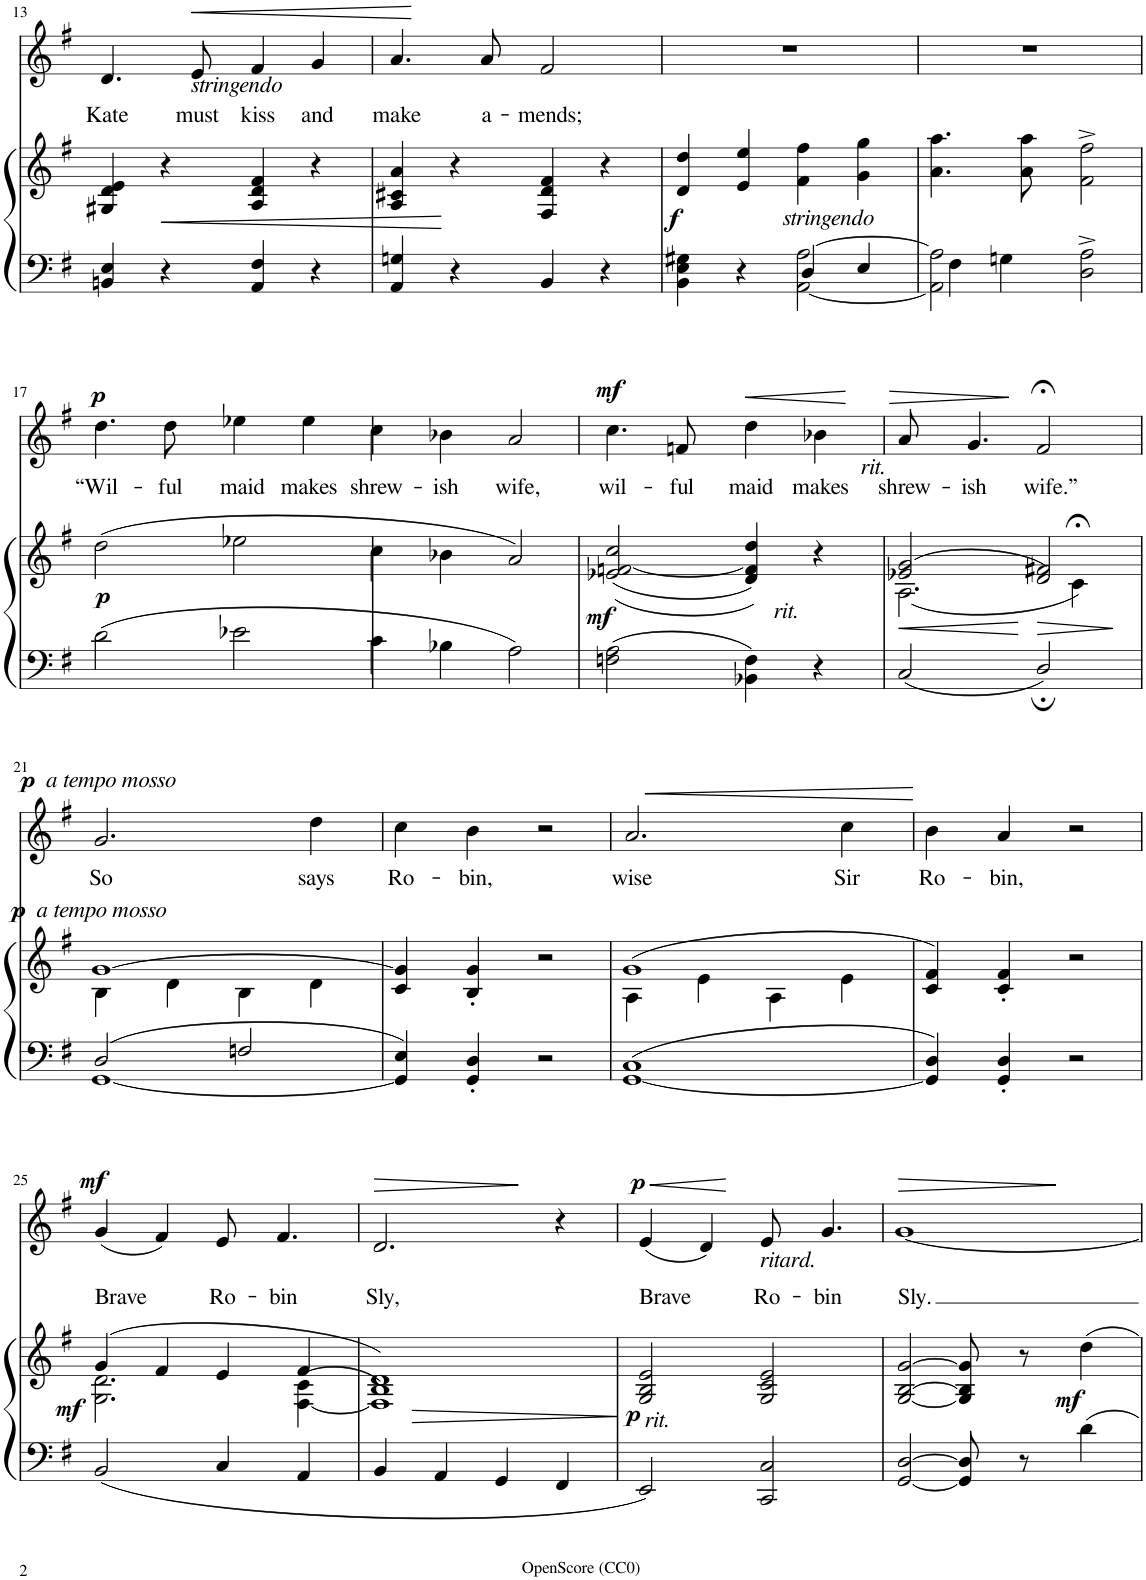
**kern	**kern	**dynam	**kern	**text	**dynam
*part2	*part2	*part2	*part1	*part1	*part1
*staff3	*staff2	*staff2/3	*staff1	*staff1	*staff1
*I"Piano	*	*	*I"Voice	*	*
*I'Pno	*	*	*	*	*
!!LO:PB:g=z
*clefF4	*clefG2	*	*clefG2	*	*
*k[f#]	*k[f#]	*	*k[f#]	*	*
*M4/4	*M4/4	*	*M4/4	*	*
=13	=13	=13	=13	=13	=13
!	!	!	!	!LO:LY:b	!
4BBn/ 4E/	4G#X/ 4d/ 4e/	.	4.d/	Kate	.
!	!	!LO:HP:b	!	!	!
4r	4r	<	.	.	.
!	!	!	!LO:TX:b:i:t=stringendo	!	!
!	!	!	!	!LO:LY:b	!LO:HP:b
.	.	.	8e/	must	<
!	!	!	!	!LO:LY:b	!
4AA/ 4F#/	4A/ 4d/ 4f#/	.	4f#/	kiss	.
!	!	!	!	!LO:LY:b	!
4r	4r	.	4g/	and	.
=14	=14	=14	=14	=14	=14
!	!	!	!	!LO:LY:b	!
*	*	*	*^	*	*
4AA/ 4Gn/	4A/ 4c#X/ 4a/	.	4.a/	8ryy	make	.
.	.	.	.	8ryy	.	[
4r	4r	.	.	4ryy	.	.
!	!	!	!	!	!LO:LY:b	!
.	.	.	8a/	.	a-	.
!	!	!	!	!	!LO:LY:b	!
4BB/	4F#/ 4d/ 4f#/	.	2f#/	2ryy	-mends;	.
4r	4r	.	.	.	.	.
*	*	*	*v	*v	*	*
=15	=15	=15	=15	=15	=15
*^	*	*	*	*	*
!	!	!	!LO:DY:b	!	!	!
4BB\ 4E\ 4G#X\	2ryy	4d/ 4dd/	f	1r	.	.
4r	.	4e/ 4ee/	.	.	.	.
!	!	!LO:TX:b:i:t=stringendo	!	!	!	!
[2AA\ [>2A\	4D/	4f#\ 4ff#\	.	.	.	.
.	4E/	4g\ 4gg\	.	.	.	.
=16	=16	=16	=16	=16	=16	=16
2AA\] 2A\]	4F#\	4.a\ 4.aa\	.	1r	.	.
.	4Gn\	.	.	.	.	.
.	.	8a\ 8aa\	.	.	.	.
2D\^ 2A\^	2ryy	2f#\^ 2ff#\^	.	.	.	.
!!LO:LB:g=z
=17	=17	=17	=17	=17	=17	=17
!	!	!	!LO:DY:b	!	!LO:LY:b	!LO:DY:a
*v	*v	*	*	*	*	*
2d\	(2dd\	p	4.dd\	“Wil-	p
!	!	!	!	!LO:LY:b	!
.	.	.	8dd\	-ful	.
!	!	!	!	!LO:LY:b	!
2e-X\	2ee-X\	.	4ee-X\	maid	.
!	!	!	!	!LO:LY:b	!
.	.	.	4ee-\	makes	.
=18	=18	=18	=18	=18	=18
!	!	!	!	!LO:LY:b	!
4c\	4cc\	.	4cc\	shrew-	.
!	!	!	!	!LO:LY:b	!
4B-X\	4b-X\	.	4b-X\	-ish	.
!	!	!	!	!LO:LY:b	!
2A\	2a/)	.	2a/	wife,	.
=19	=19	=19	=19	=19	=19
!	!	!LO:DY:b	!	!LO:LY:b	!LO:DY:a
2Fn\ 2A\	((<2e-X/ [2fn/ 2cc/	mf	4.cc\	wil-	mf
!	!	!	!	!LO:LY:b	!
.	.	.	8fn/	-ful	.
!	!	!	!	!LO:LY:b	!LO:HP:b
4BB-X\ 4F\	4d/ 4f/] 4dd/))	.	4dd\	maid	<
!	!	!	!LO:TX:b:i:t=rit.	!	!
!	!LO:TX:b:i:t=rit.	!	!	!	!
!	!	!	!	!LO:LY:b	!
4r	4r	.	4b-X\	makes	.
.	.	.	.	.	[
=20	=20	=20	=20	=20	=20
!	!	!LO:HP:b	!	!LO:LY:b	!LO:HP:b
*	*^	*	*	*	*
2C/	(2e-X/ 2g/	(2.A\	<	8a/	shrew-	>
!	!	!	!	!	!LO:LY:b	!
.	.	.	.	4.g/	-ish	.
!	!	!	!LO:HP:n=1:b	!	!LO:LY:b	!
2D;/	2d/ 2f#X/)	.	[ >	2f#;</	wife.”	]
.	.	4c;<\)	.	.	.	.
*	*v	*v	*	*	*	*
.	.	[	.	.	.
!!LO:LB:g=z
=21	=21	=21	=21	=21	=21
*^	*^	*	*	*	*
!	!	!	!	!LO:DY:a	!	!LO:LY:b	!
!	!	!	!	!LO:DY:n=1:a	!	!	!LO:DY:a
!	!	!	!	!	!	!	!LO:DY:n=1:a
2D/	[1GG	[1g	4B\	p other-dynamics	2.g/	So	p other-dynamics
.	.	.	4d\	.	.	.	.
2Fn/	.	.	4B\	.	.	.	.
!	!	!	!	!	!	!LO:LY:b	!
.	.	.	4d\	.	4dd\	says	.
*v	*v	*	*	*	*	*	*
=22	=22	=22	=22	=22	=22	=22
!	!	!	!	!	!LO:LY:b	!
*	*v	*v	*	*	*	*
4GG/] 4E/	4c/ 4g/]	.	4cc\	Ro-	.
!	!	!	!	!LO:LY:b	!
4GG/' 4D/'	4B/' 4g/'	.	4b\	-bin,	.
2r	2r	.	2r	.	.
=23	=23	=23	=23	=23	=23
*	*^	*	*	*	*
!	!	!	!	!	!LO:LY:b	!LO:HP:b
[1GG 1C	(1g	4A\	.	2.a/	wise	<
.	.	4e\	.	.	.	.
.	.	4A\	.	.	.	.
!	!	!	!	!	!LO:LY:b	!
.	.	4e\	.	4cc\	Sir	.
*	*v	*v	*	*	*	*
.	.	.	.	.	[
=24	=24	=24	=24	=24	=24
!	!	!	!	!LO:LY:b	!
4GG/] 4D/	4c/ 4f#/)	.	4b\	Ro-	.
!	!	!	!	!LO:LY:b	!
4GG/' 4D/'	4c/' 4f#/'	.	4a/	-bin,	.
2r	2r	.	2r	.	.
!!LO:LB:g=z
=25	=25	=25	=25	=25	=25
*	*^	*	*	*	*
!	!	!	!LO:DY:b	!	!LO:LY:b	!LO:DY:a
2BB/	(4g/	2.G\ 2.d\	mf	(4g/	Brave	mf
.	4f#/	.	.	4f#/)	.	.
!	!	!	!	!	!LO:LY:b	!
4C/	4e/	.	.	8e/	Ro-	.
!	!	!	!	!	!LO:LY:b	!
.	.	.	.	4.f#/	-bin	.
4AA/	4f#/	(>[4F#\ 4c\	.	.	.	.
=26	=26	=26	=26	=26	=26	=26
!	!	!	!	!	!LO:LY:b	!LO:HP:b
4BB/	1d)	1F#] 1B)	.	2.d/	Sly,	>
4AA/	.	.	.	.	.	.
4GG/	.	.	.	.	.	.
4FF#/	.	.	.	4r	.	]
*	*v	*v	*	*	*	*
.	.	]	.	.	.
=27	=27	=27	=27	=27	=27
!	!LO:TX:b:i:t=rit.	!	!	!	!
!	!	!LO:DY:b	!	!LO:LY:b	!LO:HP:b
!	!	!	!	!	!LO:DY:n=1:a
2EE/	2G/ 2B/ 2e/	p	(4e/	Brave	< p
.	.	.	4d/)	.	.
!	!	!	!LO:TX:b:i:t=ritard.	!	!
!	!	!	!	!LO:LY:b	!
2CC/ 2C/	2G/ 2c/ 2e/	.	8e/	Ro-	[
!	!	!	!	!LO:LY:b	!
.	.	.	4.g/	-bin	.
=28	=28	=28	=28	=28	=28
!	!	!	!	!LO:LY:b	!LO:HP:b
[2GG/ [2D/	[2G/ [>2B/ [2g/	.	[1g	Sly.	>
8GG/] 8D/]	8G/] 8B/] 8g/]	.	.	.	.
8r	8r	.	.	.	.
!	!	!LO:DY:b	!	!	!
4d\	4dd\	mf	.	.	.
.	.	.	.	.	]
=	=	=	=	=	=
*-	*-	*-	*-	*-	*-
